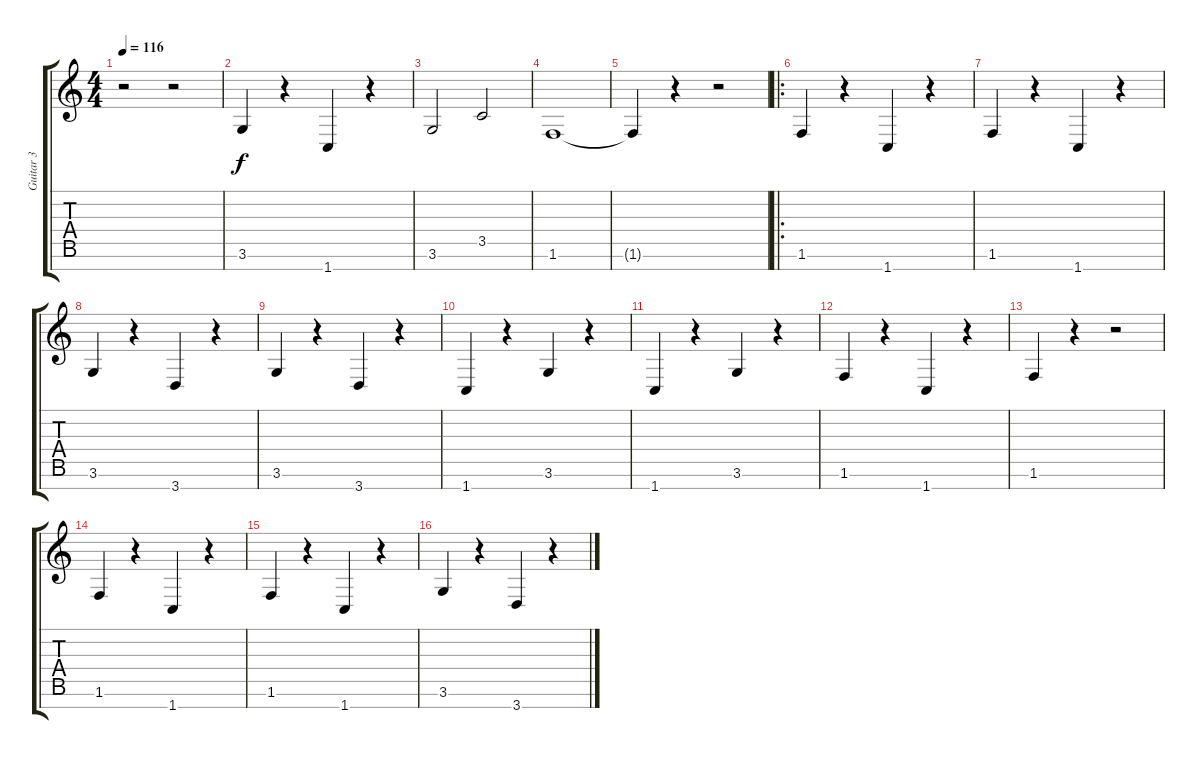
\track ("Guitar 3" "Guitar 3") {instrument acousticguitarnylon}
\staff {score tabs}
\tuning (E4 B3 G3 D3 A2 E2 B1) {hide}
\ts (4 4)
\tempo 116
\clef g2
\ks c
r.2{dy f instrument acousticguitarnylon} r.2 |
3.6.4 r.4 1.7.4 r.4 |
3.6.2 3.5.2 |
1.6.1 |
1.6{t}.4 r.4 r.2 |
\ro
1.6.4 r.4 1.7.4 r.4 |
1.6.4 r.4 1.7.4 r.4 |
3.6.4 r.4 3.7.4 r.4 |
3.6.4 r.4 3.7.4 r.4 |
1.7.4 r.4 3.6.4 r.4 |
1.7.4 r.4 3.6.4 r.4 |
1.6.4 r.4 1.7.4 r.4 |
1.6.4 r.4 r.2 |
1.6.4 r.4 1.7.4 r.4 |
1.6.4 r.4 1.7.4 r.4 |
3.6.4 r.4 3.7.4 r.4
